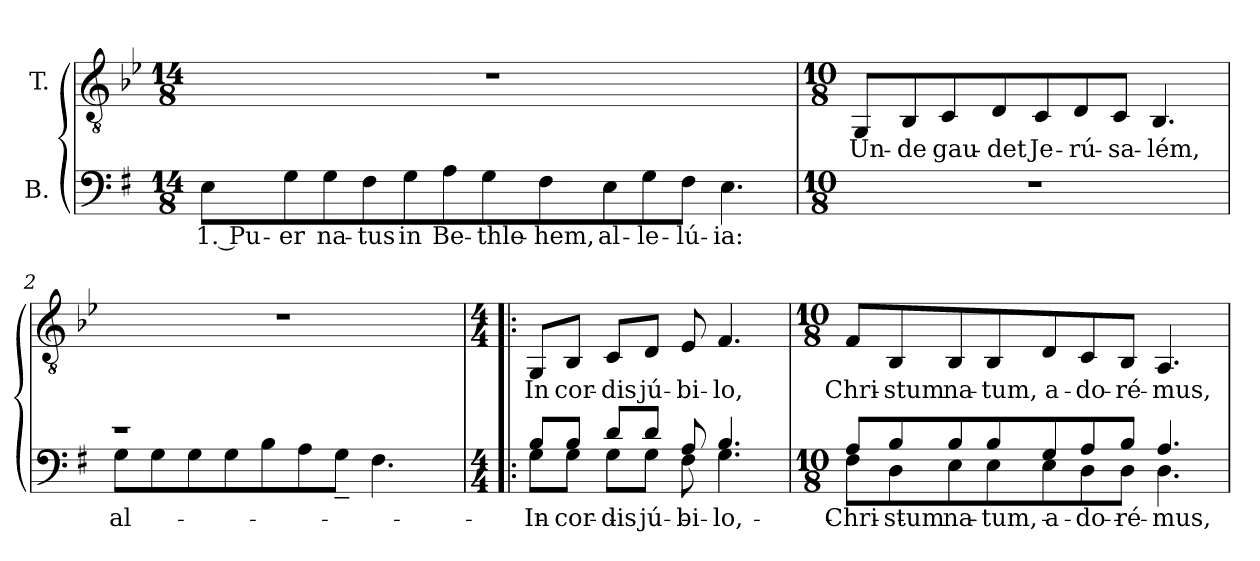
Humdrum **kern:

**kern	**text	**text	**text	**text	**text	**text	**text	**kern	**text
*part2	*part2	*part2	*part2	*part2	*part2	*part2	*part2	*part1	*part1
*staff2	*staff2	*staff2	*staff2	*staff2	*staff2	*staff2	*staff2	*staff1	*staff1
*I"B.	*	*	*	*	*	*	*	*I"T.	*
!!LO:PB:g=z
*clefF4	*	*	*	*	*	*	*	*clefGv2	*
*	*	*	*	*	*	*	*	*ITrd2c3	*
*k[f#]	*	*	*	*	*	*	*	*k[f#]	*
*e:	*	*	*	*	*	*	*	*e:	*
*M14/8	*	*	*	*	*	*	*	*M14/8	*
*MM70	*	*	*	*	*	*	*	*MM70	*
=	=	=	=	=	=	=	=	=	=
!	!LO:LY:b:color=#000000	!	!	!	!	!	!	!LO:N:vis=1	!
8Ei\L	1. Pu-	.	.	.	.	.	.	1..r	.
!	!LO:LY:b:color=#000000	!	!	!	!	!	!	!	!
8Gi\	-er	.	.	.	.	.	.	.	.
!	!LO:LY:b:color=#000000	!	!	!	!	!	!	!	!
8Gi\	na-	.	.	.	.	.	.	.	.
!	!LO:LY:b:color=#000000	!	!	!	!	!	!	!	!
8F#i\	-tus	.	.	.	.	.	.	.	.
!	!LO:LY:b:color=#000000	!	!	!	!	!	!	!	!
8Gi\	in	.	.	.	.	.	.	.	.
!	!LO:LY:b:color=#000000	!	!	!	!	!	!	!	!
8Ai\	Be-	.	.	.	.	.	.	.	.
!	!LO:LY:b:color=#000000	!	!	!	!	!	!	!	!
8Gi\	-thle-	.	.	.	.	.	.	.	.
!	!LO:LY:b:color=#000000	!	!	!	!	!	!	!	!
8F#i\	-hem,	.	.	.	.	.	.	.	.
!	!LO:LY:b:color=#000000	!	!	!	!	!	!	!	!
8Ei\	al-	.	.	.	.	.	.	.	.
!	!LO:LY:b:color=#000000	!	!	!	!	!	!	!	!
8Gi\	-le-	.	.	.	.	.	.	.	.
!	!LO:LY:b:color=#000000	!	!	!	!	!	!	!	!
8F#i\J	-lú-	.	.	.	.	.	.	.	.
!	!LO:LY:b:color=#000000	!	!	!	!	!	!	!	!
4.Ei\	-ia:	.	.	.	.	.	.	.	.
=1	=1	=1	=1	=1	=1	=1	=1	=1	=1
*M10/8	*	*	*	*	*	*	*	*M10/8	*
!LO:N:vis=1	!	!	!	!	!	!	!	!	!
!	!	!	!	!	!	!	!	!	!LO:LY:b:color=#000000
4%5r	.	.	.	.	.	.	.	8EEi/L	Un-
!	!	!	!	!	!	!	!	!	!LO:LY:b:color=#000000
.	.	.	.	.	.	.	.	8GGi/	-de
!	!	!	!	!	!	!	!	!	!LO:LY:b:color=#000000
.	.	.	.	.	.	.	.	8AAi/	gau-
!	!	!	!	!	!	!	!	!	!LO:LY:b:color=#000000
.	.	.	.	.	.	.	.	8BBi/	-det
!	!	!	!	!	!	!	!	!	!LO:LY:b:color=#000000
.	.	.	.	.	.	.	.	8AAi/	Je-
!	!	!	!	!	!	!	!	!	!LO:LY:b:color=#000000
.	.	.	.	.	.	.	.	8BBi/	-rú-
!	!	!	!	!	!	!	!	!	!LO:LY:b:color=#000000
.	.	.	.	.	.	.	.	8AAi/J	-sa-
!	!	!	!	!	!	!	!	!	!LO:LY:b:color=#000000
.	.	.	.	.	.	.	.	4.GGi/	-lém,
!!LO:LB:g=z
=2	=2	=2	=2	=2	=2	=2	=2	=2	=2
!	!LO:LY:b:color=#000000	!	!	!	!	!	!	!LO:N:vis=1	!
*^	*	*	*	*	*	*	*	*	*
1r	8Gi\L	al-	.	.	.	.	.	.	4%5r	.
.	8Gi\	.	.	.	.	.	.	.	.	.
.	8Gi\	.	.	.	.	.	.	.	.	.
.	8Gi\	.	.	.	.	.	.	.	.	.
.	8Bi\	.	.	.	.	.	.	.	.	.
.	8Ai\	.	.	.	.	.	.	.	.	.
.	8G~i\J	.	.	.	.	.	.	.	.	.
.	4.F#i\	.	.	.	.	.	.	.	.	.
!	!	!LO:LY:b:color=#000000	!LO:LY:b:color=#000000	!LO:LY:b:color=#000000	!LO:LY:b:color=#000000	!LO:LY:b:color=#000000	!LO:LY:b:color=#000000	!LO:LY:b:color=#000000	!	!
4ryy	.	-le-	-lú-	-ia,	al-	-le-	-lú-	-ia.	.	.
=3!|:	=3!|:	=3!|:	=3!|:	=3!|:	=3!|:	=3!|:	=3!|:	=3!|:	=3!|:	=3!|:
*M4/4	*	*	*	*	*	*	*	*	*M4/4	*
!	!	!LO:LY:b:color=#000000	!	!	!	!	!	!	!	!
!	!	!	!	!	!	!	!	!	!	!LO:LY:b:color=#000000
8Bi/L	8Gi\L	In	.	.	.	.	.	.	8EEi/L	In
!	!	!LO:LY:b:color=#000000	!	!	!	!	!	!	!	!
!	!	!	!	!	!	!	!	!	!	!LO:LY:b:color=#000000
8Bi/J	8Gi\J	cor-	.	.	.	.	.	.	8GGi/J	cor-
!	!	!LO:LY:b:color=#000000	!	!	!	!	!	!	!	!
!	!	!	!	!	!	!	!	!	!	!LO:LY:b:color=#000000
8di/L	8Gi\L	-dis	.	.	.	.	.	.	8AAi/L	-dis
!	!	!LO:LY:b:color=#000000	!	!	!	!	!	!	!	!
!	!	!	!	!	!	!	!	!	!	!LO:LY:b:color=#000000
8di/J	8Gi\J	jú-	.	.	.	.	.	.	8BBi/J	jú-
!	!	!LO:LY:b:color=#000000	!	!	!	!	!	!	!	!
!	!	!	!	!	!	!	!	!	!	!LO:LY:b:color=#000000
8Ai/	8F#i\	-bi-	.	.	.	.	.	.	8Ci/	-bi-
!	!	!LO:LY:b:color=#000000	!	!	!	!	!	!	!	!
!	!	!	!	!	!	!	!	!	!	!LO:LY:b:color=#000000
4.Bi/	4.Gi\	-lo,	.	.	.	.	.	.	4.Di/	-lo,
=4	=4	=4	=4	=4	=4	=4	=4	=4	=4	=4
*M10/8	*	*	*	*	*	*	*	*	*M10/8	*
!	!	!LO:LY:b:color=#000000	!	!	!	!	!	!	!	!
!	!	!	!	!	!	!	!	!	!	!LO:LY:b:color=#000000
8Ai/L	8F#i\L	Chri-	.	.	.	.	.	.	8Di/L	Chri-
!	!	!LO:LY:b:color=#000000	!	!	!	!	!	!	!	!
!	!	!	!	!	!	!	!	!	!	!LO:LY:b:color=#000000
8Bi/	8Di\	-stum	.	.	.	.	.	.	8GGi/	-stum
!	!	!LO:LY:b:color=#000000	!	!	!	!	!	!	!	!
!	!	!	!	!	!	!	!	!	!	!LO:LY:b:color=#000000
8Bi/	8Ei\	na-	.	.	.	.	.	.	8GGi/	na-
!	!	!LO:LY:b:color=#000000	!	!	!	!	!	!	!	!
!	!	!	!	!	!	!	!	!	!	!LO:LY:b:color=#000000
8Bi/	8Ei\	-tum,	.	.	.	.	.	.	8GGi/	-tum,
!	!	!LO:LY:b:color=#000000	!	!	!	!	!	!	!	!
!	!	!	!	!	!	!	!	!	!	!LO:LY:b:color=#000000
8Gi/	8Ei\	a-	.	.	.	.	.	.	8BBi/	a-
!	!	!LO:LY:b:color=#000000	!	!	!	!	!	!	!	!
!	!	!	!	!	!	!	!	!	!	!LO:LY:b:color=#000000
8Ai/	8Di\	-do-	.	.	.	.	.	.	8AAi/	-do-
!	!	!LO:LY:b:color=#000000	!	!	!	!	!	!	!	!
!	!	!	!	!	!	!	!	!	!	!LO:LY:b:color=#000000
8Bi/J	8Di\J	-ré-	.	.	.	.	.	.	8GGi/J	-ré-
!	!	!LO:LY:b:color=#000000	!	!	!	!	!	!	!	!
!	!	!	!	!	!	!	!	!	!	!LO:LY:b:color=#000000
4.Ai/	4.Di\	-mus,	.	.	.	.	.	.	4.FF#i/	-mus,
*v	*v	*	*	*	*	*	*	*	*	*
=	=	=	=	=	=	=	=	=	=
*-	*-	*-	*-	*-	*-	*-	*-	*-	*-
